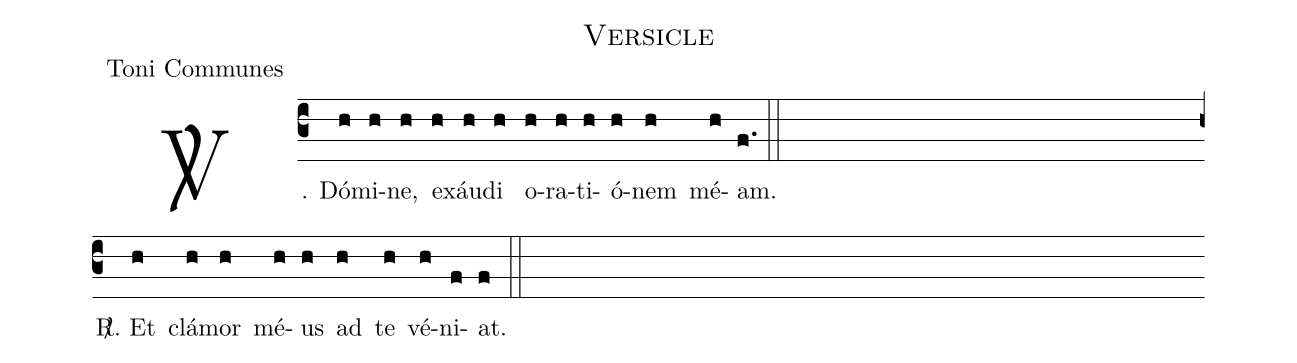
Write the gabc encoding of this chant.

name:Versicle;
office-part:Toni Communes;
%%
(c3) <sp>V/</sp>. Dó(h)mi(h)ne,(h) ex(h)áu(h)di(h) o(h)ra(h)ti(h)ó(h)nem(h) mé(h)am.(f.) (::) (Z)
<sp>R/</sp>. Et(h) clá(h)mor(h) mé(h)us(h) ad(h) te(h) vé(h)ni(f)at.(f) (::)
